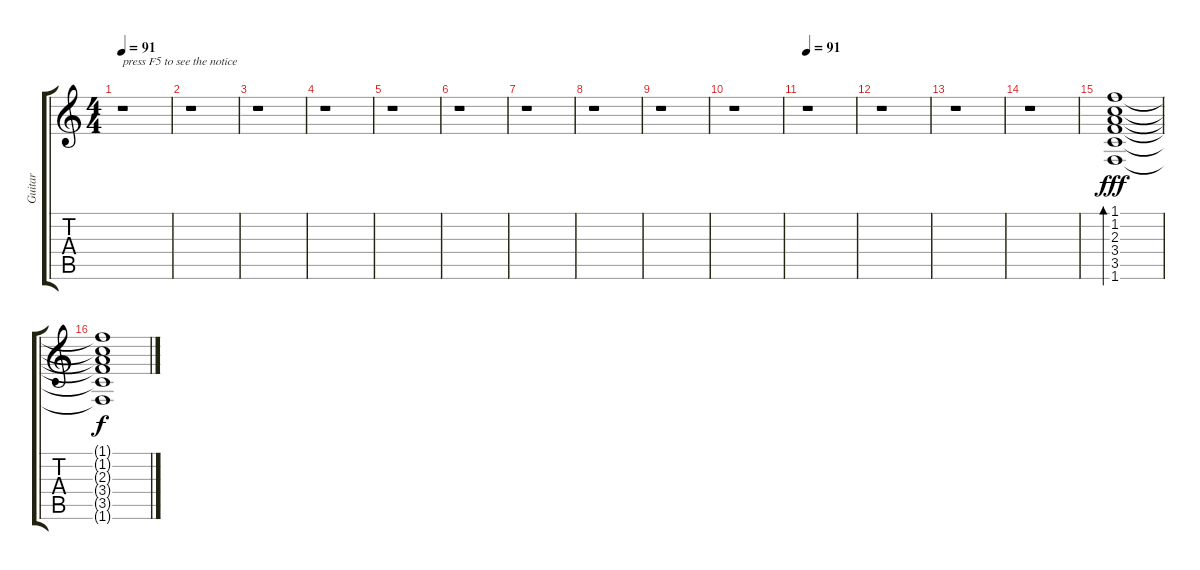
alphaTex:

\track ("Guitar" "Guitar") {instrument acousticguitarsteel}
\staff {score tabs}
\tuning (E4 B3 G3 D3 A2 E2) {hide}
\ts (4 4)
\tempo 91
\clef g2
\ks c
r.1{txt "press F5 to see the notice" dy fff instrument acousticguitarsteel} |
r.1 |
r.1 |
r.1 |
r.1 |
r.1 |
r.1 |
r.1 |
r.1 |
r.1 |
\tempo 91
r.1 |
r.1 |
r.1 |
r.1{volume 0} |
(1.1 1.2 2.3 3.4 3.5 1.6).1{bd 120 volume 8} |
(1.1{t} 1.2{t} 2.3{t} 3.4{t} 3.5{t} 1.6{t}).1{dy f}
